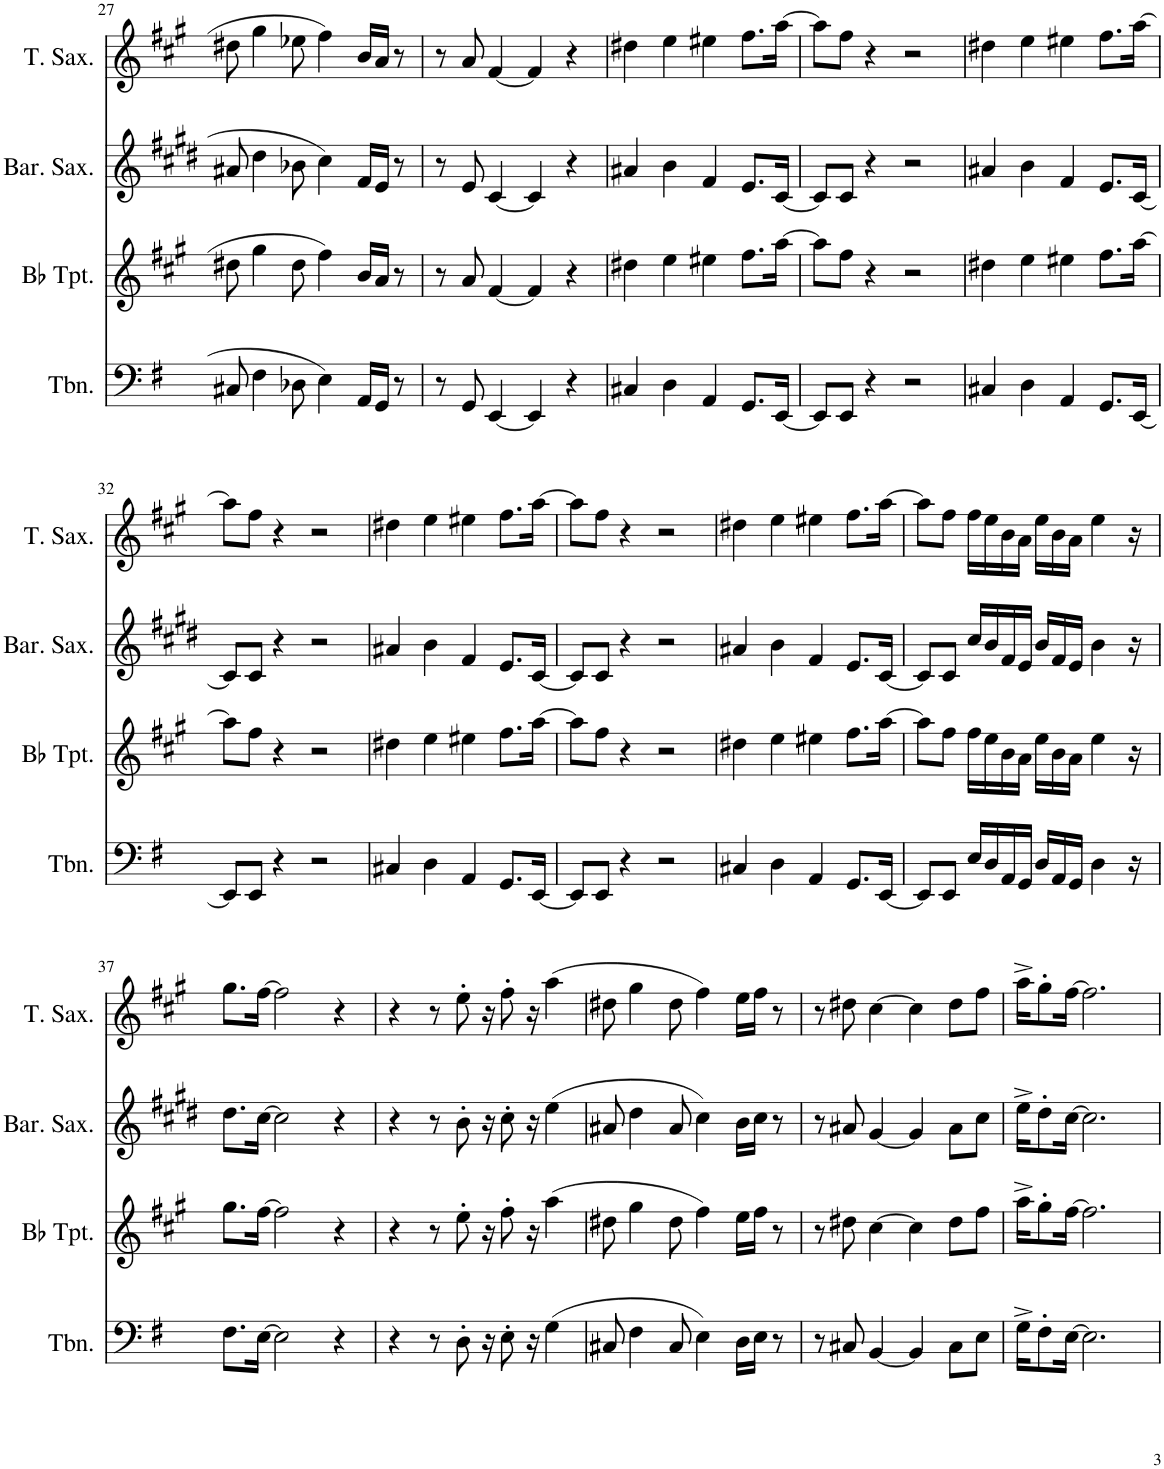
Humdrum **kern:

**kern	**kern	**kern	**kern
*part4	*part3	*part2	*part1
*staff4	*staff3	*staff2	*staff1
*I"Trombone	*I"Bb Trumpet	*I"Baritone Saxophone	*I"Tenor Saxophone
*I'Tbn.	*I'Bb Tpt.	*I'Bar. Sax.	*I'T. Sax.
!!LO:PB:g=z
*clefF4	*clefG2	*clefG2	*clefG2
*	*Trd1c2	*Trd12c21	*Trd8c14
*k[f#]	*k[f#c#g#]	*k[f#c#g#d#]	*k[f#c#g#]
*M4/4	*M4/4	*M4/4	*M4/4
=27	=27	=27	=27
8C#X/	8dd#X\	8a#X/	8dd#X\
4F#\	4gg#\	4dd#\	4gg#\
8D-X\	8dd#\	8b-X\	8ee-X\
4E\	4ff#\	4cc#\	4ff#\
16AA/LL	16b/LL	16f#/LL	16b/LL
16GG/JJ	16a/JJ	16e/JJ	16a/JJ
8r	8r	8r	8r
=28	=28	=28	=28
8r	8r	8r	8r
8GG/	8a/	8e/	8a/
[4EE/	[4f#/	[4c#/	[4f#/
4EE/]	4f#/]	4c#/]	4f#/]
4r	4r	4r	4r
=29	=29	=29	=29
4C#X/	4dd#X\	4a#X/	4dd#X\
4D\	4ee\	4b\	4ee\
4AA/	4ee#X\	4f#/	4ee#X\
8.GG/L	8.ff#\L	8.e/L	8.ff#\L
[16EE/Jk	[16aa\Jk	[16c#/Jk	[16aa\Jk
=30	=30	=30	=30
8EE/L]	8aa\L]	8c#/L]	8aa\L]
8EE/J	8ff#\J	8c#/J	8ff#\J
4r	4r	4r	4r
2r	2r	2r	2r
=31	=31	=31	=31
4C#X/	4dd#X\	4a#X/	4dd#X\
4D\	4ee\	4b\	4ee\
4AA/	4ee#X\	4f#/	4ee#X\
8.GG/L	8.ff#\L	8.e/L	8.ff#\L
[16EE/Jk	[16aa\Jk	[16c#/Jk	[16aa\Jk
!!LO:LB:g=z
=32	=32	=32	=32
8EE/L]	8aa\L]	8c#/L]	8aa\L]
8EE/J	8ff#\J	8c#/J	8ff#\J
4r	4r	4r	4r
2r	2r	2r	2r
=33	=33	=33	=33
4C#X/	4dd#X\	4a#X/	4dd#X\
4D\	4ee\	4b\	4ee\
4AA/	4ee#X\	4f#/	4ee#X\
8.GG/L	8.ff#\L	8.e/L	8.ff#\L
[16EE/Jk	[16aa\Jk	[16c#/Jk	[16aa\Jk
=34	=34	=34	=34
8EE/L]	8aa\L]	8c#/L]	8aa\L]
8EE/J	8ff#\J	8c#/J	8ff#\J
4r	4r	4r	4r
2r	2r	2r	2r
=35	=35	=35	=35
4C#X/	4dd#X\	4a#X/	4dd#X\
4D\	4ee\	4b\	4ee\
4AA/	4ee#X\	4f#/	4ee#X\
8.GG/L	8.ff#\L	8.e/L	8.ff#\L
[16EE/Jk	[16aa\Jk	[16c#/Jk	[16aa\Jk
=36	=36	=36	=36
8EE/L]	8aa\L]	8c#/L]	8aa\L]
8EE/J	8ff#\J	8c#/J	8ff#\J
16E/LL	16ff#\LL	16cc#/LL	16ff#\LL
16D/	16ee\	16b/	16ee\
16AA/	16b\	16f#/	16b\
16GG/JJ	16a\JJ	16e/JJ	16a\JJ
16D/LL	16ee\LL	16b/LL	16ee\LL
16AA/	16b\	16f#/	16b\
16GG/JJ	16a\JJ	16e/JJ	16a\JJ
4D\	4ee\	4b\	4ee\
16r	16r	16r	16r
!!LO:LB:g=z
=37	=37	=37	=37
8.F#\L	8.gg#\L	8.dd#\L	8.gg#\L
[16E\Jk	[16ff#\Jk	[16cc#\Jk	[16ff#\Jk
2E\]	2ff#\]	2cc#\]	2ff#\]
4r	4r	4r	4r
=38	=38	=38	=38
4r	4r	4r	4r
8r	8r	8r	8r
8D'\	8ee'\	8b'\	8ee'\
16r	16r	16r	16r
8E'\	8ff#'\	8cc#'\	8ff#'\
16r	16r	16r	16r
(4G\	(4aa\	(4ee\	(4aa\
=39	=39	=39	=39
8C#X/	8dd#X\	8a#X/	8dd#X\
4F#\	4gg#\	4dd#\	4gg#\
8C#/	8dd#\	8a#/	8dd#\
4E\)	4ff#\)	4cc#\)	4ff#\)
16D\LL	16ee\LL	16b\LL	16ee\LL
16E\JJ	16ff#\JJ	16cc#\JJ	16ff#\JJ
8r	8r	8r	8r
=40	=40	=40	=40
8r	8r	8r	8r
8C#X/	8dd#X\	8a#X/	8dd#X\
[4BB/	[4cc#\	[4g#/	[4cc#\
4BB/]	4cc#\]	4g#/]	4cc#\]
8C#\L	8dd#\L	8a#\L	8dd#\L
8E\J	8ff#\J	8cc#\J	8ff#\J
=41	=41	=41	=41
16G^\KL	16aa^\KL	16ee^\KL	16aa^\KL
8F#'\	8gg#'\	8dd#'\	8gg#'\
[16E\Jk	[16ff#\Jk	[16cc#\Jk	[16ff#\Jk
2.E\]	2.ff#\]	2.cc#\]	2.ff#\]
=	=	=	=
*-	*-	*-	*-
